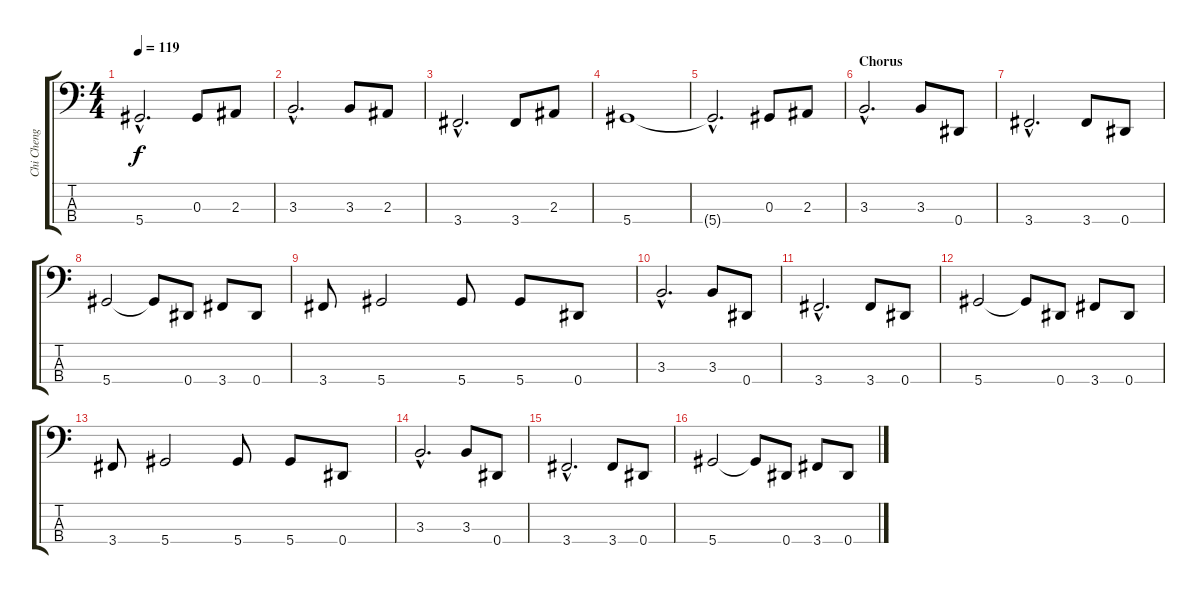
\track ("Chi Cheng" "Chi Cheng") {instrument electricbassfinger}
\staff {score tabs}
\tuning (Gb2 Db2 Ab1 Eb1) {hide}
\ts (4 4)
\tempo 119
\clef f4
\ks c
5.4{hac t}.2{d dy f} 0.3.8 2.3.8 |
3.3{hac}.2{d} 3.3.8 2.3.8 |
3.4{hac}.2{d} 3.4.8 2.3.8 |
5.4.1 |
5.4{hac t}.2{d} 0.3.8 2.3.8 |
\section ("" "Chorus")
3.3{hac}.2{d} 3.3.8 0.4.8 |
3.4{hac}.2{d} 3.4.8 0.4.8 |
5.4.2 5.4{t}.8 0.4.8 3.4.8 0.4.8 |
3.4.8 5.4.2 5.4.8 5.4.8 0.4.8 |
3.3{hac}.2{d} 3.3.8 0.4.8 |
3.4{hac}.2{d} 3.4.8 0.4.8 |
5.4.2 5.4{t}.8 0.4.8 3.4.8 0.4.8 |
3.4.8 5.4.2 5.4.8 5.4.8 0.4.8 |
3.3{hac}.2{d} 3.3.8 0.4.8 |
3.4{hac}.2{d} 3.4.8 0.4.8 |
5.4.2 5.4{t}.8 0.4.8 3.4.8 0.4.8
